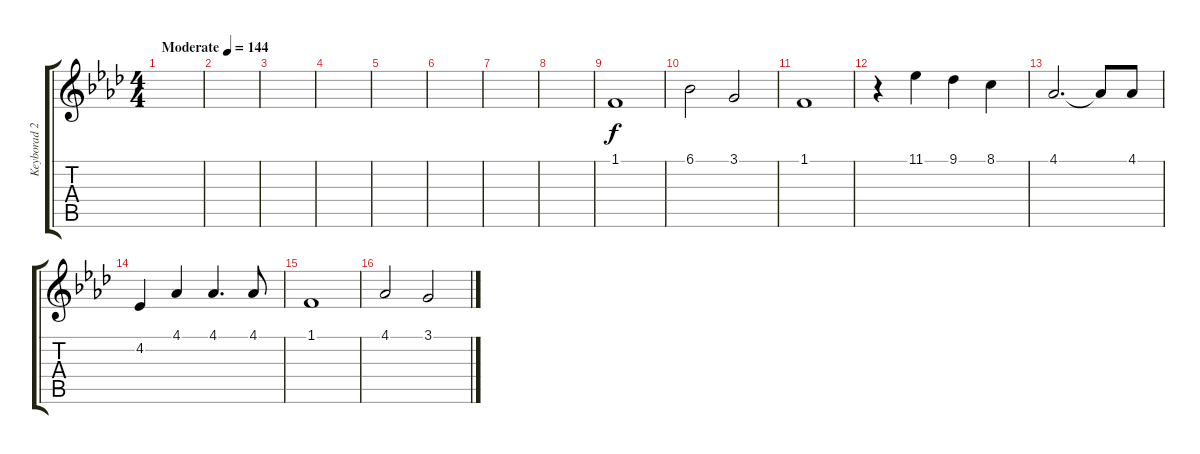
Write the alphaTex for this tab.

\track ("Keyborad 2" "Keyborad 2") {instrument stringensemble1}
\staff {score tabs}
\tuning (E4 B3 G3 D3 A2 E2) {hide}
\ts (4 4)
\tempo (144 "Moderate")
\clef g2
\ks ab
|
|
|
|
|
|
|
|
1.1.1 |
6.1.2 3.1.2 |
1.1.1 |
r.4 11.1.4 9.1.4 8.1.4 |
4.1.2{d} 4.1{t}.8 4.1.8 |
4.2.4 4.1.4 4.1.4{d} 4.1.8 |
1.1.1 |
4.1.2 3.1.2
